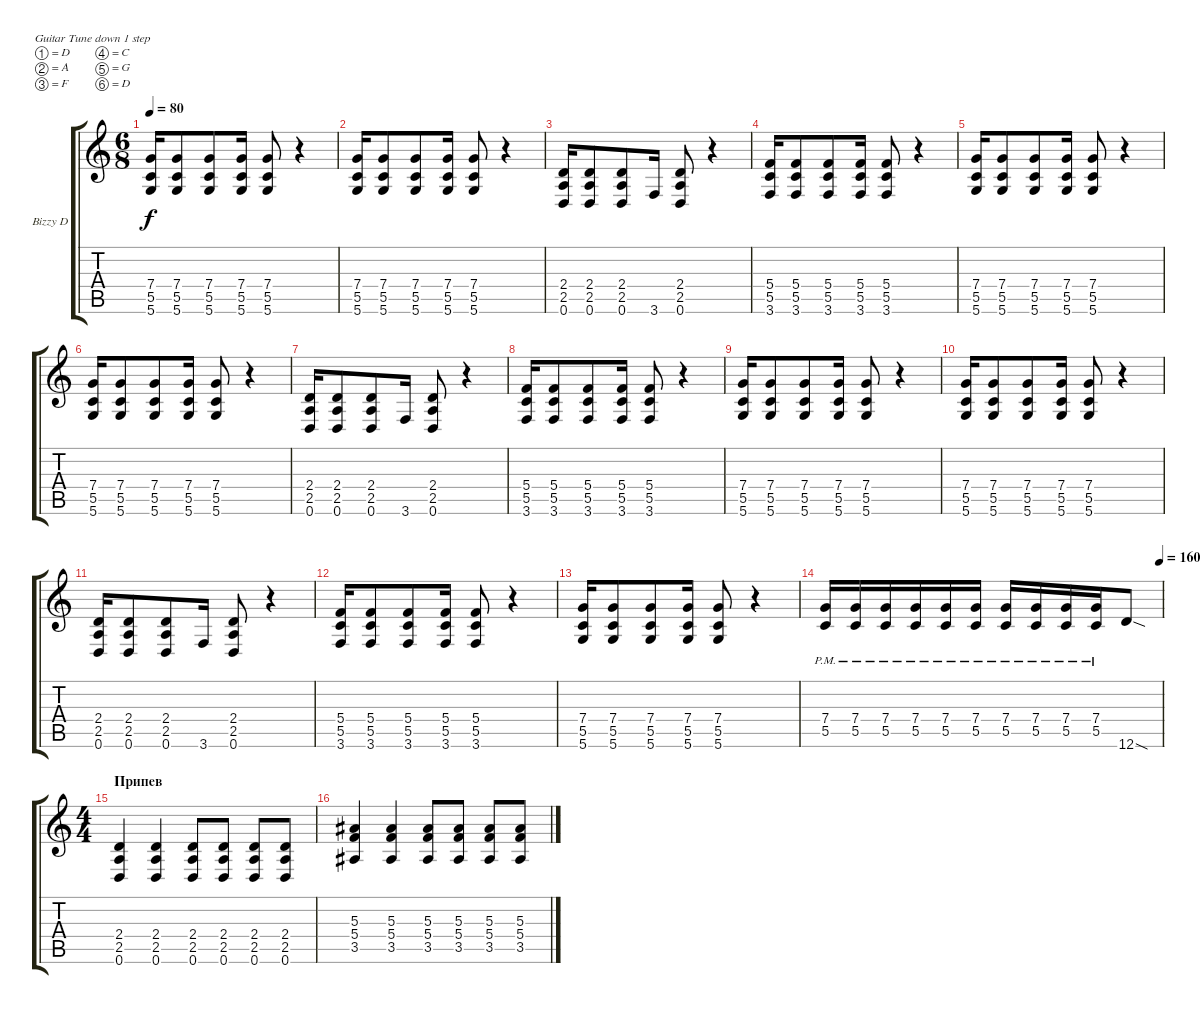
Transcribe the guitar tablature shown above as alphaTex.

\defaultSystemsLayout 4
\bracketExtendMode groupsimilarinstruments
\firstSystemTrackNameOrientation horizontal
\otherSystemsTrackNameOrientation horizontal
\track ("Deryck Whibley" "Bizzy D") {instrument distortionguitar}
\staff {score tabs}
\tuning (D4 A3 F3 C3 G2 D2)
\ts (6 8)
\tempo 80
\clef g2
\ks c
(7.4 5.5 5.6).16{dy f} (7.4 5.5 5.6).8 (7.4 5.5 5.6).8 (7.4 5.5 5.6).16 (7.4 5.5 5.6).8 r.4 |
(7.4 5.5 5.6).16 (7.4 5.5 5.6).8 (7.4 5.5 5.6).8 (7.4 5.5 5.6).16 (7.4 5.5 5.6).8 r.4 |
(2.4 2.5 0.6).16 (2.4 2.5 0.6).8 (2.4 2.5 0.6).8 3.6.16 (2.4 2.5 0.6).8 r.4 |
(5.4 5.5 3.6).16 (5.4 5.5 3.6).8 (5.4 5.5 3.6).8 (5.4 5.5 3.6).16 (5.4 5.5 3.6).8 r.4 |
(7.4 5.5 5.6).16 (7.4 5.5 5.6).8 (7.4 5.5 5.6).8 (7.4 5.5 5.6).16 (7.4 5.5 5.6).8 r.4 |
(7.4 5.5 5.6).16 (7.4 5.5 5.6).8 (7.4 5.5 5.6).8 (7.4 5.5 5.6).16 (7.4 5.5 5.6).8 r.4 |
(2.4 2.5 0.6).16 (2.4 2.5 0.6).8 (2.4 2.5 0.6).8 3.6.16 (2.4 2.5 0.6).8 r.4 |
(5.4 5.5 3.6).16 (5.4 5.5 3.6).8 (5.4 5.5 3.6).8 (5.4 5.5 3.6).16 (5.4 5.5 3.6).8 r.4 |
(7.4 5.5 5.6).16 (7.4 5.5 5.6).8 (7.4 5.5 5.6).8 (7.4 5.5 5.6).16 (7.4 5.5 5.6).8 r.4 |
(7.4 5.5 5.6).16 (7.4 5.5 5.6).8 (7.4 5.5 5.6).8 (7.4 5.5 5.6).16 (7.4 5.5 5.6).8 r.4 |
(2.4 2.5 0.6).16 (2.4 2.5 0.6).8 (2.4 2.5 0.6).8 3.6.16 (2.4 2.5 0.6).8 r.4 |
(5.4 5.5 3.6).16 (5.4 5.5 3.6).8 (5.4 5.5 3.6).8 (5.4 5.5 3.6).16 (5.4 5.5 3.6).8 r.4 |
(7.4 5.5 5.6).16 (7.4 5.5 5.6).8 (7.4 5.5 5.6).8 (7.4 5.5 5.6).16 (7.4 5.5 5.6).8 r.4 |
\tempo (160 0.99375)
(7.4{pm} 5.5{pm}).16 (7.4{pm} 5.5{pm}).16 (7.4{pm} 5.5{pm}).16 (7.4{pm} 5.5{pm}).16 (7.4{pm} 5.5{pm}).16 (7.4{pm} 5.5{pm}).16 (7.4{pm} 5.5{pm}).16 (7.4{pm} 5.5{pm}).16 (7.4{pm} 5.5{pm}).16 (7.4{pm} 5.5{pm}).16 12.6{sod}.8 |
\ts (4 4)
\section ("" "Припев")
(2.4 2.5 0.6).4 (2.4 2.5 0.6).4 (2.4 2.5 0.6).8 (2.4 2.5 0.6).8 (2.4 2.5 0.6).8 (2.4 2.5 0.6).8 |
(5.3 5.4 3.5).4 (5.3 5.4 3.5).4 (5.3 5.4 3.5).8 (5.3 5.4 3.5).8 (5.3 5.4 3.5).8 (5.3 5.4 3.5).8
